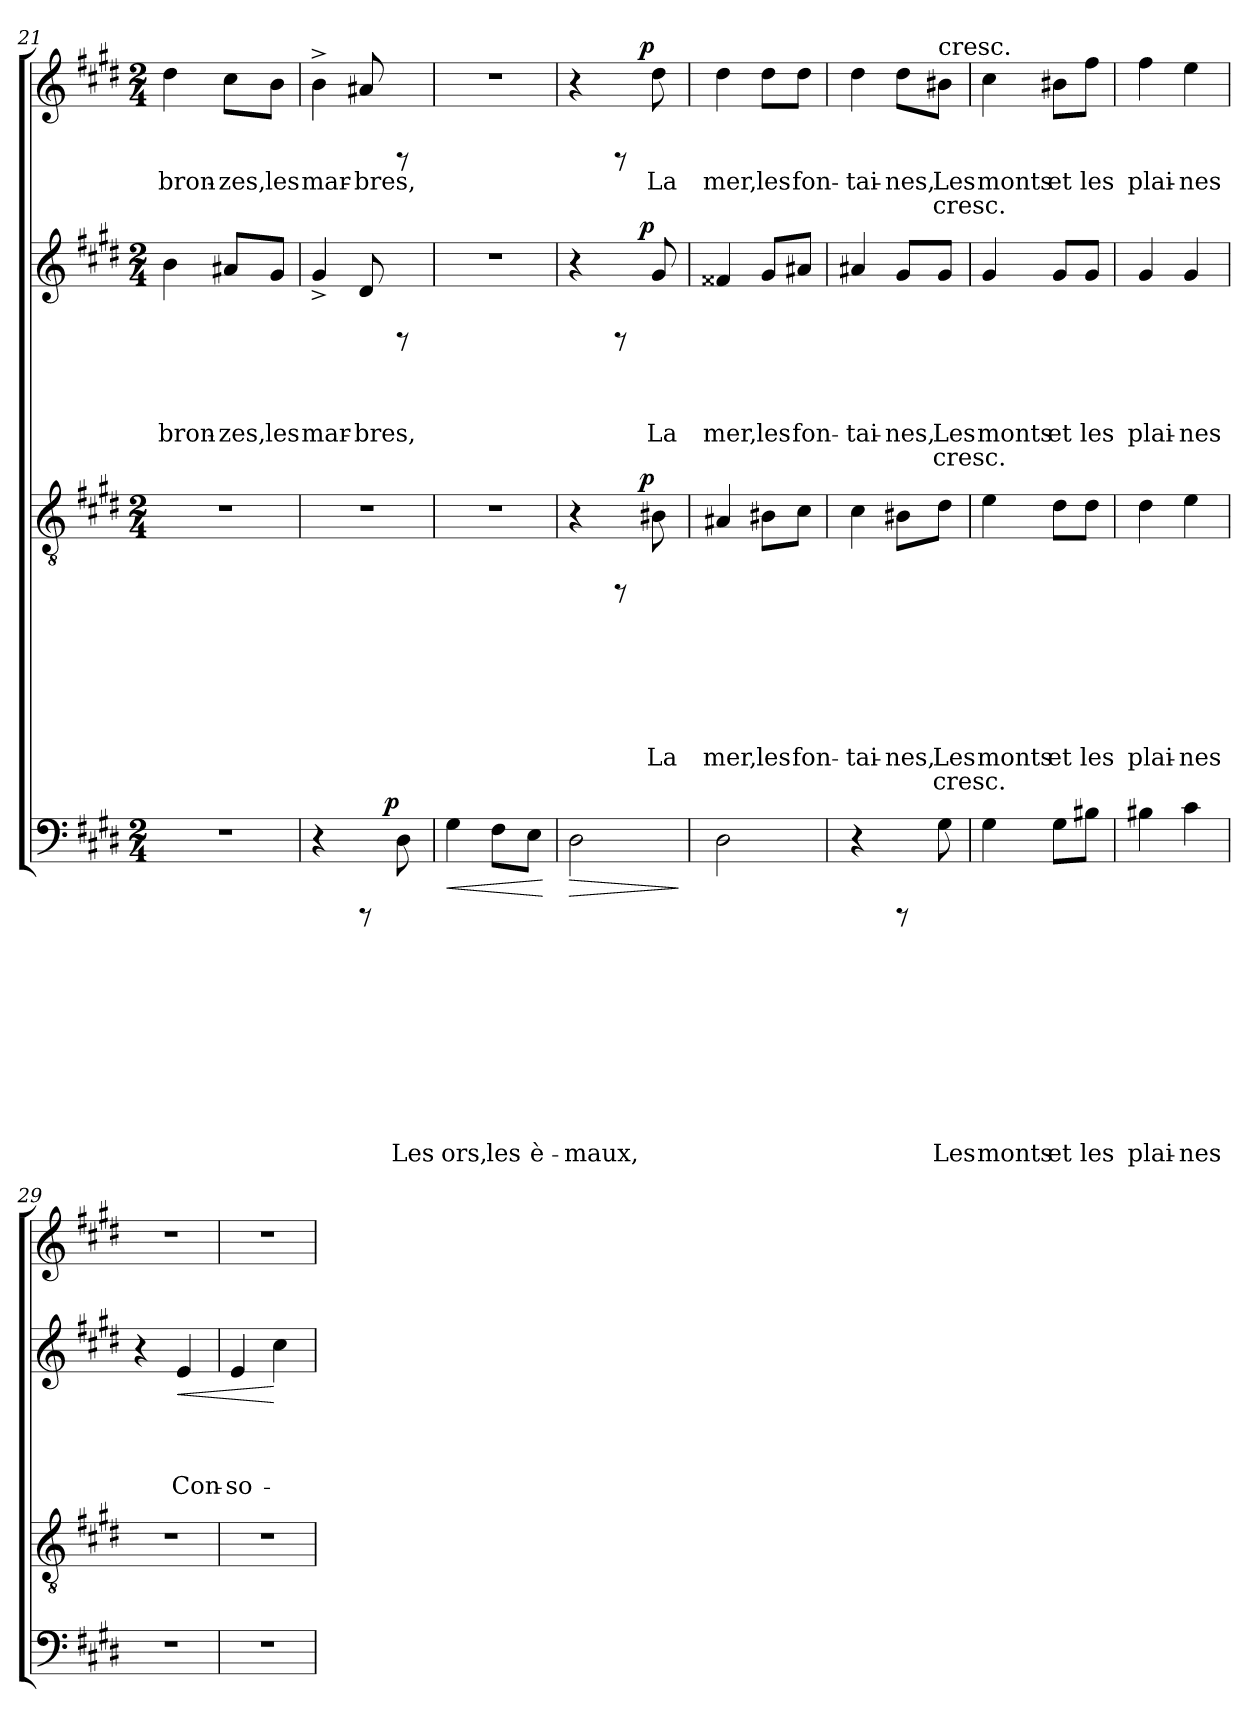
**kern	**text	**text	**text	**text	**text	**text	**text	**text	**text	**text	**dynam	**kern	**text	**text	**text	**text	**text	**text	**text	**text	**dynam	**kern	**text	**text	**text	**text	**text	**dynam	**kern	**text	**text	**dynam
*part4	*part4	*part4	*part4	*part4	*part4	*part4	*part4	*part4	*part4	*part4	*part4	*part3	*part3	*part3	*part3	*part3	*part3	*part3	*part3	*part3	*part3	*part2	*part2	*part2	*part2	*part2	*part2	*part2	*part1	*part1	*part1	*part1
*staff4	*staff4	*staff4	*staff4	*staff4	*staff4	*staff4	*staff4	*staff4	*staff4	*staff4	*staff4	*staff3	*staff3	*staff3	*staff3	*staff3	*staff3	*staff3	*staff3	*staff3	*staff3	*staff2	*staff2	*staff2	*staff2	*staff2	*staff2	*staff2	*staff1	*staff1	*staff1	*staff1
*clefF4	*	*	*	*	*	*	*	*	*	*	*	*clefGv2	*	*	*	*	*	*	*	*	*	*clefG2	*	*	*	*	*	*	*clefG2	*	*	*
*k[f#c#g#d#]	*	*	*	*	*	*	*	*	*	*	*	*k[f#c#g#d#]	*	*	*	*	*	*	*	*	*	*k[f#c#g#d#]	*	*	*	*	*	*	*k[f#c#g#d#]	*	*	*
*E:	*	*	*	*	*	*	*	*	*	*	*	*E:	*	*	*	*	*	*	*	*	*	*E:	*	*	*	*	*	*	*E:	*	*	*
*M2/4	*	*	*	*	*	*	*	*	*	*	*	*M2/4	*	*	*	*	*	*	*	*	*	*M2/4	*	*	*	*	*	*	*M2/4	*	*	*
=21	=21	=21	=21	=21	=21	=21	=21	=21	=21	=21	=21	=21	=21	=21	=21	=21	=21	=21	=21	=21	=21	=21	=21	=21	=21	=21	=21	=21	=21	=21	=21	=21
!	!	!	!	!	!	!	!	!	!	!	!	!	!	!	!	!	!	!	!	!	!	!	!	!	!	!LO:LY:b	!	!	!	!LO:LY:b	!	!
2r	.	.	.	.	.	.	.	.	.	.	.	2r	.	.	.	.	.	.	.	.	.	4b\	.	.	.	bron-	.	.	4dd#\	bron-	.	.
!	!	!	!	!	!	!	!	!	!	!	!	!	!	!	!	!	!	!	!	!	!	!	!	!	!	!LO:LY:b	!	!	!	!LO:LY:b	!	!
.	.	.	.	.	.	.	.	.	.	.	.	.	.	.	.	.	.	.	.	.	.	8a#X/L	.	.	.	-zes,	.	.	8cc#\L	-zes,	.	.
!	!	!	!	!	!	!	!	!	!	!	!	!	!	!	!	!	!	!	!	!	!	!	!	!	!	!LO:LY:b	!	!	!	!LO:LY:b	!	!
.	.	.	.	.	.	.	.	.	.	.	.	.	.	.	.	.	.	.	.	.	.	8g#/J	.	.	.	les	.	.	8b\J	les	.	.
=22	=22	=22	=22	=22	=22	=22	=22	=22	=22	=22	=22	=22	=22	=22	=22	=22	=22	=22	=22	=22	=22	=22	=22	=22	=22	=22	=22	=22	=22	=22	=22	=22
!	!	!	!	!	!	!	!	!	!	!	!	!	!	!	!	!	!	!	!	!	!	!	!	!	!	!LO:LY:b	!	!	!	!LO:LY:b	!	!
*^	*	*	*	*	*	*	*	*	*	*	*	*	*	*	*	*	*	*	*	*	*	*	*	*	*	*	*	*	*	*	*	*
4r	4ryy	.	.	.	.	.	.	.	.	.	.	.	2r	.	.	.	.	.	.	.	.	.	4g#^>/	.	.	.	mar-	.	.	4b^>\	mar-	.	.
!	!	!	!	!	!	!	!	!	!	!	!	!	!	!	!	!	!	!	!	!	!	!	!	!	!	!	!LO:LY:b	!	!	!	!LO:LY:b	!	!
8rCCC	16.ryy	.	.	.	.	.	.	.	.	.	.	.	.	.	.	.	.	.	.	.	.	.	8d#/	.	.	.	-bres,	.	.	8a#X/	-bres,	.	.
!	!	!	!	!	!	!	!	!	!	!	!	!LO:DY:a	!	!	!	!	!	!	!	!	!	!	!	!	!	!	!	!	!	!	!	!	!
.	8ryy	.	.	.	.	.	.	.	.	.	.	p	.	.	.	.	.	.	.	.	.	.	.	.	.	.	.	.	.	.	.	.	.
!	!	!	!	!	!	!	!	!	!	!	!LO:LY:b	!	!	!	!	!	!	!	!	!	!	!	!	!	!	!	!	!	!	!	!	!	!
8D#\	.	.	.	.	.	.	.	.	.	.	Les	.	.	.	.	.	.	.	.	.	.	.	8rAA	.	.	.	.	.	.	8rAA	.	.	.
.	32ryy	.	.	.	.	.	.	.	.	.	.	.	.	.	.	.	.	.	.	.	.	.	.	.	.	.	.	.	.	.	.	.	.
=23	=23	=23	=23	=23	=23	=23	=23	=23	=23	=23	=23	=23	=23	=23	=23	=23	=23	=23	=23	=23	=23	=23	=23	=23	=23	=23	=23	=23	=23	=23	=23	=23	=23
!	!	!	!	!	!	!	!	!	!	!	!LO:LY:b	!LO:HP:b	!	!	!	!	!	!	!	!	!	!	!	!	!	!	!	!	!	!	!	!	!
*v	*v	*	*	*	*	*	*	*	*	*	*	*	*	*	*	*	*	*	*	*	*	*	*	*	*	*	*	*	*	*	*	*	*
4G#\	.	.	.	.	.	.	.	.	.	ors,	<	2r	.	.	.	.	.	.	.	.	.	2r	.	.	.	.	.	.	2r	.	.	.
!	!	!	!	!	!	!	!	!	!	!LO:LY:b	!	!	!	!	!	!	!	!	!	!	!	!	!	!	!	!	!	!	!	!	!	!
8F#\L	.	.	.	.	.	.	.	.	.	les	.	.	.	.	.	.	.	.	.	.	.	.	.	.	.	.	.	.	.	.	.	.
!	!	!	!	!	!	!	!	!	!	!LO:LY:b	!	!	!	!	!	!	!	!	!	!	!	!	!	!	!	!	!	!	!	!	!	!
8E\J	.	.	.	.	.	.	.	.	.	è-	.	.	.	.	.	.	.	.	.	.	.	.	.	.	.	.	.	.	.	.	.	.
.	.	.	.	.	.	.	.	.	.	.	[	.	.	.	.	.	.	.	.	.	.	.	.	.	.	.	.	.	.	.	.	.
=24	=24	=24	=24	=24	=24	=24	=24	=24	=24	=24	=24	=24	=24	=24	=24	=24	=24	=24	=24	=24	=24	=24	=24	=24	=24	=24	=24	=24	=24	=24	=24	=24
!	!	!	!	!	!	!	!	!	!	!LO:LY:b	!LO:HP:b	!	!	!	!	!	!	!	!	!	!	!	!	!	!	!	!	!	!	!	!	!
*	*	*	*	*	*	*	*	*	*	*	*	*^	*	*	*	*	*	*	*	*	*	*^	*	*	*	*	*	*	*^	*	*	*
2D#\	.	.	.	.	.	.	.	.	.	-maux,	>	4r	4ryy	.	.	.	.	.	.	.	.	.	4r	4ryy	.	.	.	.	.	.	4r	4ryy	.	.	.
.	.	.	.	.	.	.	.	.	.	.	.	8rAAA	16.ryy	.	.	.	.	.	.	.	.	.	8rAA	16.ryy	.	.	.	.	.	.	8rAA	16.ryy	.	.	.
!	!	!	!	!	!	!	!	!	!	!	!	!	!	!	!	!	!	!	!	!	!	!LO:DY:a	!	!	!	!	!	!	!	!LO:DY:a	!	!	!	!	!LO:DY:a
.	.	.	.	.	.	.	.	.	.	.	.	.	8ryy	.	.	.	.	.	.	.	.	p	.	8ryy	.	.	.	.	.	p	.	8ryy	.	.	p
!	!	!	!	!	!	!	!	!	!	!	!	!	!	!	!	!	!	!	!	!LO:LY:b	!	!	!	!	!	!	!	!LO:LY:b	!	!	!	!	!LO:LY:b	!	!
.	.	.	.	.	.	.	.	.	.	.	.	8B#X\	.	.	.	.	.	.	.	La	.	.	8g#/	.	.	.	.	La	.	.	8dd#\	.	La	.	.
.	.	.	.	.	.	.	.	.	.	.	.	.	32ryy	.	.	.	.	.	.	.	.	.	.	32ryy	.	.	.	.	.	.	.	32ryy	.	.	.
.	.	.	.	.	.	.	.	.	.	.	]	.	.	.	.	.	.	.	.	.	.	.	.	.	.	.	.	.	.	.	.	.	.	.	.
=25	=25	=25	=25	=25	=25	=25	=25	=25	=25	=25	=25	=25	=25	=25	=25	=25	=25	=25	=25	=25	=25	=25	=25	=25	=25	=25	=25	=25	=25	=25	=25	=25	=25	=25	=25
!	!	!	!	!	!	!	!	!	!	!	!	!	!	!	!	!	!	!	!	!LO:LY:b	!	!	!	!	!	!	!	!LO:LY:b	!	!	!	!	!LO:LY:b	!	!
*	*	*	*	*	*	*	*	*	*	*	*	*v	*v	*	*	*	*	*	*	*	*	*	*	*	*	*	*	*	*	*	*v	*v	*	*	*
*	*	*	*	*	*	*	*	*	*	*	*	*	*	*	*	*	*	*	*	*	*	*v	*v	*	*	*	*	*	*	*	*	*	*
2D#\	.	.	.	.	.	.	.	.	.	.	.	4A#X/	.	.	.	.	.	.	mer,	.	.	4f##X/	.	.	.	mer,	.	.	4dd#\	mer,	.	.
!	!	!	!	!	!	!	!	!	!	!	!	!	!	!	!	!	!	!	!LO:LY:b	!	!	!	!	!	!	!LO:LY:b	!	!	!	!LO:LY:b	!	!
.	.	.	.	.	.	.	.	.	.	.	.	8B#X\L	.	.	.	.	.	.	les	.	.	8g#/L	.	.	.	les	.	.	8dd#\L	les	.	.
!	!	!	!	!	!	!	!	!	!	!	!	!	!	!	!	!	!	!	!LO:LY:b	!	!	!	!	!	!	!LO:LY:b	!	!	!	!LO:LY:b	!	!
.	.	.	.	.	.	.	.	.	.	.	.	8c#\J	.	.	.	.	.	.	fon-	.	.	8a#X/J	.	.	.	fon-	.	.	8dd#\J	fon-	.	.
!!LO:PB:g=z
=26	=26	=26	=26	=26	=26	=26	=26	=26	=26	=26	=26	=26	=26	=26	=26	=26	=26	=26	=26	=26	=26	=26	=26	=26	=26	=26	=26	=26	=26	=26	=26	=26
!	!	!	!	!	!	!	!	!	!	!	!	!	!	!	!	!	!	!	!LO:LY:b	!	!	!	!	!	!	!LO:LY:b	!	!	!	!LO:LY:b	!	!
4r	.	.	.	.	.	.	.	.	.	.	.	4c#\	.	.	.	.	.	.	-tai-	.	.	4a#X/	.	.	.	-tai-	.	.	4dd#\	-tai-	.	.
!	!	!	!	!	!	!	!	!	!	!	!	!	!	!	!	!	!	!	!LO:LY:b	!	!	!	!	!	!	!LO:LY:b	!	!	!	!LO:LY:b	!	!
8rCCC	.	.	.	.	.	.	.	.	.	.	.	8B#X\L	.	.	.	.	.	.	-nes,	.	.	8g#/L	.	.	.	-nes,	.	.	8dd#\L	-nes,	.	.
!	!	!	!	!	!	!	!	!	!	!	!	!	!	!	!	!	!	!	!	!	!	!	!	!	!	!	!	!	!LO:TX:a:t=cresc.	!	!	!
!	!	!	!	!	!	!	!	!	!	!LO:LY:b	!	!	!	!	!	!	!	!	!LO:LY:b	!LO:LY:b	!	!	!	!	!	!LO:LY:b	!LO:LY:b	!	!	!LO:LY:b	!LO:LY:b	!
8G#\	.	.	.	.	.	.	.	.	.	Les	.	8d#\J	.	.	.	.	.	.	Les	cresc.	.	8g#/J	.	.	.	Les	cresc.	.	8b#X\J	Les	cresc.	.
=27	=27	=27	=27	=27	=27	=27	=27	=27	=27	=27	=27	=27	=27	=27	=27	=27	=27	=27	=27	=27	=27	=27	=27	=27	=27	=27	=27	=27	=27	=27	=27	=27
!	!	!	!	!	!	!	!	!	!	!LO:LY:b	!	!	!	!	!	!	!	!	!LO:LY:b	!	!	!	!	!	!	!LO:LY:b	!	!	!	!LO:LY:b	!	!
4G#\	.	.	.	.	.	.	.	.	.	monts	.	4e\	.	.	.	.	.	.	monts	.	.	4g#/	.	.	.	monts	.	.	4cc#\	monts	.	.
!	!	!	!	!	!	!	!	!	!	!LO:LY:b	!	!	!	!	!	!	!	!	!LO:LY:b	!	!	!	!	!	!	!LO:LY:b	!	!	!	!LO:LY:b	!	!
8G#\L	.	.	.	.	.	.	.	.	.	et	.	8d#\L	.	.	.	.	.	.	et	.	.	8g#/L	.	.	.	et	.	.	8b#X\L	et	.	.
!	!	!	!	!	!	!	!	!	!	!LO:LY:b	!	!	!	!	!	!	!	!	!LO:LY:b	!	!	!	!	!	!	!LO:LY:b	!	!	!	!LO:LY:b	!	!
8B#X\J	.	.	.	.	.	.	.	.	.	les	.	8d#\J	.	.	.	.	.	.	les	.	.	8g#/J	.	.	.	les	.	.	8ff#\J	les	.	.
=28	=28	=28	=28	=28	=28	=28	=28	=28	=28	=28	=28	=28	=28	=28	=28	=28	=28	=28	=28	=28	=28	=28	=28	=28	=28	=28	=28	=28	=28	=28	=28	=28
!	!	!	!	!	!	!	!	!	!	!LO:LY:b	!	!	!	!	!	!	!	!	!LO:LY:b	!	!	!	!	!	!	!LO:LY:b	!	!	!	!LO:LY:b	!	!
4B#X\	.	.	.	.	.	.	.	.	.	plai-	.	4d#\	.	.	.	.	.	.	plai-	.	.	4g#/	.	.	.	plai-	.	.	4ff#\	plai-	.	.
!	!	!	!	!	!	!	!	!	!	!LO:LY:b	!	!	!	!	!	!	!	!	!LO:LY:b	!	!	!	!	!	!	!LO:LY:b	!	!	!	!LO:LY:b	!	!
4c#\	.	.	.	.	.	.	.	.	.	-nes	.	4e\	.	.	.	.	.	.	-nes	.	.	4g#/	.	.	.	-nes	.	.	4ee\	-nes	.	.
=29	=29	=29	=29	=29	=29	=29	=29	=29	=29	=29	=29	=29	=29	=29	=29	=29	=29	=29	=29	=29	=29	=29	=29	=29	=29	=29	=29	=29	=29	=29	=29	=29
2r	.	.	.	.	.	.	.	.	.	.	.	2r	.	.	.	.	.	.	.	.	.	4r	.	.	.	.	.	.	2r	.	.	.
!	!	!	!	!	!	!	!	!	!	!	!	!	!	!	!	!	!	!	!	!	!	!	!	!	!	!LO:LY:b	!	!LO:HP:b	!	!	!	!
.	.	.	.	.	.	.	.	.	.	.	.	.	.	.	.	.	.	.	.	.	.	4e/	.	.	.	Con-	.	<	.	.	.	.
=30	=30	=30	=30	=30	=30	=30	=30	=30	=30	=30	=30	=30	=30	=30	=30	=30	=30	=30	=30	=30	=30	=30	=30	=30	=30	=30	=30	=30	=30	=30	=30	=30
!	!	!	!	!	!	!	!	!	!	!	!	!	!	!	!	!	!	!	!	!	!	!	!	!	!	!LO:LY:b	!	!	!	!	!	!
2r	.	.	.	.	.	.	.	.	.	.	.	2r	.	.	.	.	.	.	.	.	.	4e/	.	.	.	-so-	.	.	2r	.	.	.
.	.	.	.	.	.	.	.	.	.	.	.	.	.	.	.	.	.	.	.	.	.	4cc#\	.	.	.	.	.	[	.	.	.	.
=	=	=	=	=	=	=	=	=	=	=	=	=	=	=	=	=	=	=	=	=	=	=	=	=	=	=	=	=	=	=	=	=
*-	*-	*-	*-	*-	*-	*-	*-	*-	*-	*-	*-	*-	*-	*-	*-	*-	*-	*-	*-	*-	*-	*-	*-	*-	*-	*-	*-	*-	*-	*-	*-	*-
